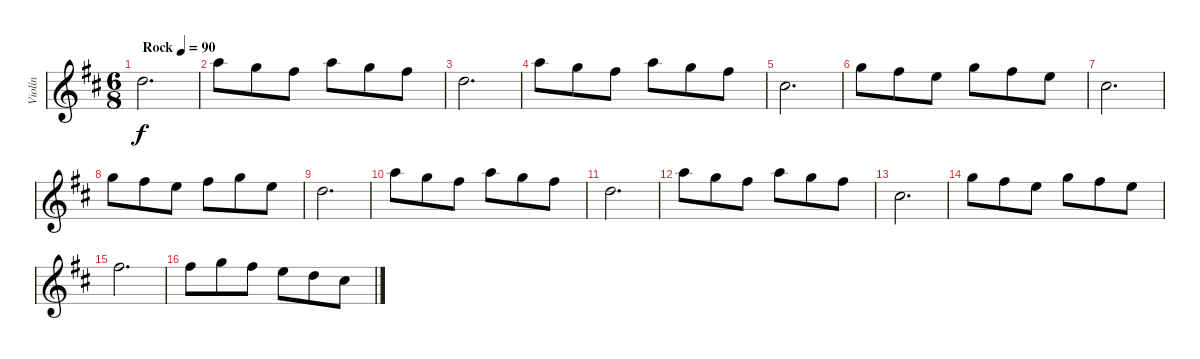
\track ("Violín" "Violín") {instrument violin}
\staff {score}
\tuning (E5 A4 D4 G3) {hide}
\ts (6 8)
\tempo (90 "Rock")
\clef g2
\ks bminor
5.2.2{d dy f instrument violin} |
5.1.8 3.1.8 2.1.8 5.1.8 3.1.8 2.1.8 |
5.2.2{d} |
5.1.8 3.1.8 2.1.8 5.1.8 3.1.8 2.1.8 |
4.2.2{d} |
3.1.8 2.1.8 0.1.8 3.1.8 2.1.8 0.1.8 |
4.2.2{d} |
3.1.8 2.1.8 0.1.8 2.1.8 3.1.8 0.1.8 |
5.2.2{d} |
5.1.8 3.1.8 2.1.8 5.1.8 3.1.8 2.1.8 |
5.2.2{d} |
5.1.8 3.1.8 2.1.8 5.1.8 3.1.8 2.1.8 |
4.2.2{d} |
3.1.8 2.1.8 0.1.8 3.1.8 2.1.8 0.1.8 |
2.1.2{d} |
2.1.8 3.1.8 2.1.8 0.1.8 5.2.8 4.2.8
